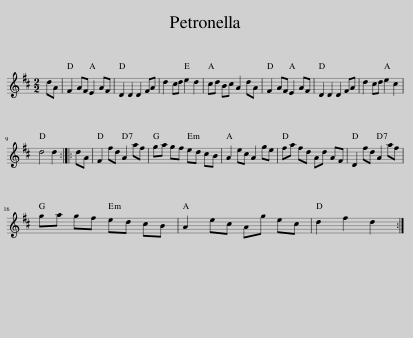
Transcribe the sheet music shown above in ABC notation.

X:1
L:1/8
M:2/2
I:linebreak $
K:D
V:1 treble
V:1
 dA | F2 AF E2 AF | D2 D2 D2 FA | d2 cd e2 d2 | cd Bc A2 dA | %5
 F2 AF E2 AF | D2 D2 D2 FA | d2 cd e2 c2 |$ d4 d2 :: dA | %10
 F2 fd A2 af | ga gf ed cB | A2 ec A2 ge | fa fd Ad AF | D2 fd A2 af |$ %15
 ga gf ed cB | A2 ec Ag ec | d2 f2 d2 :| %18
